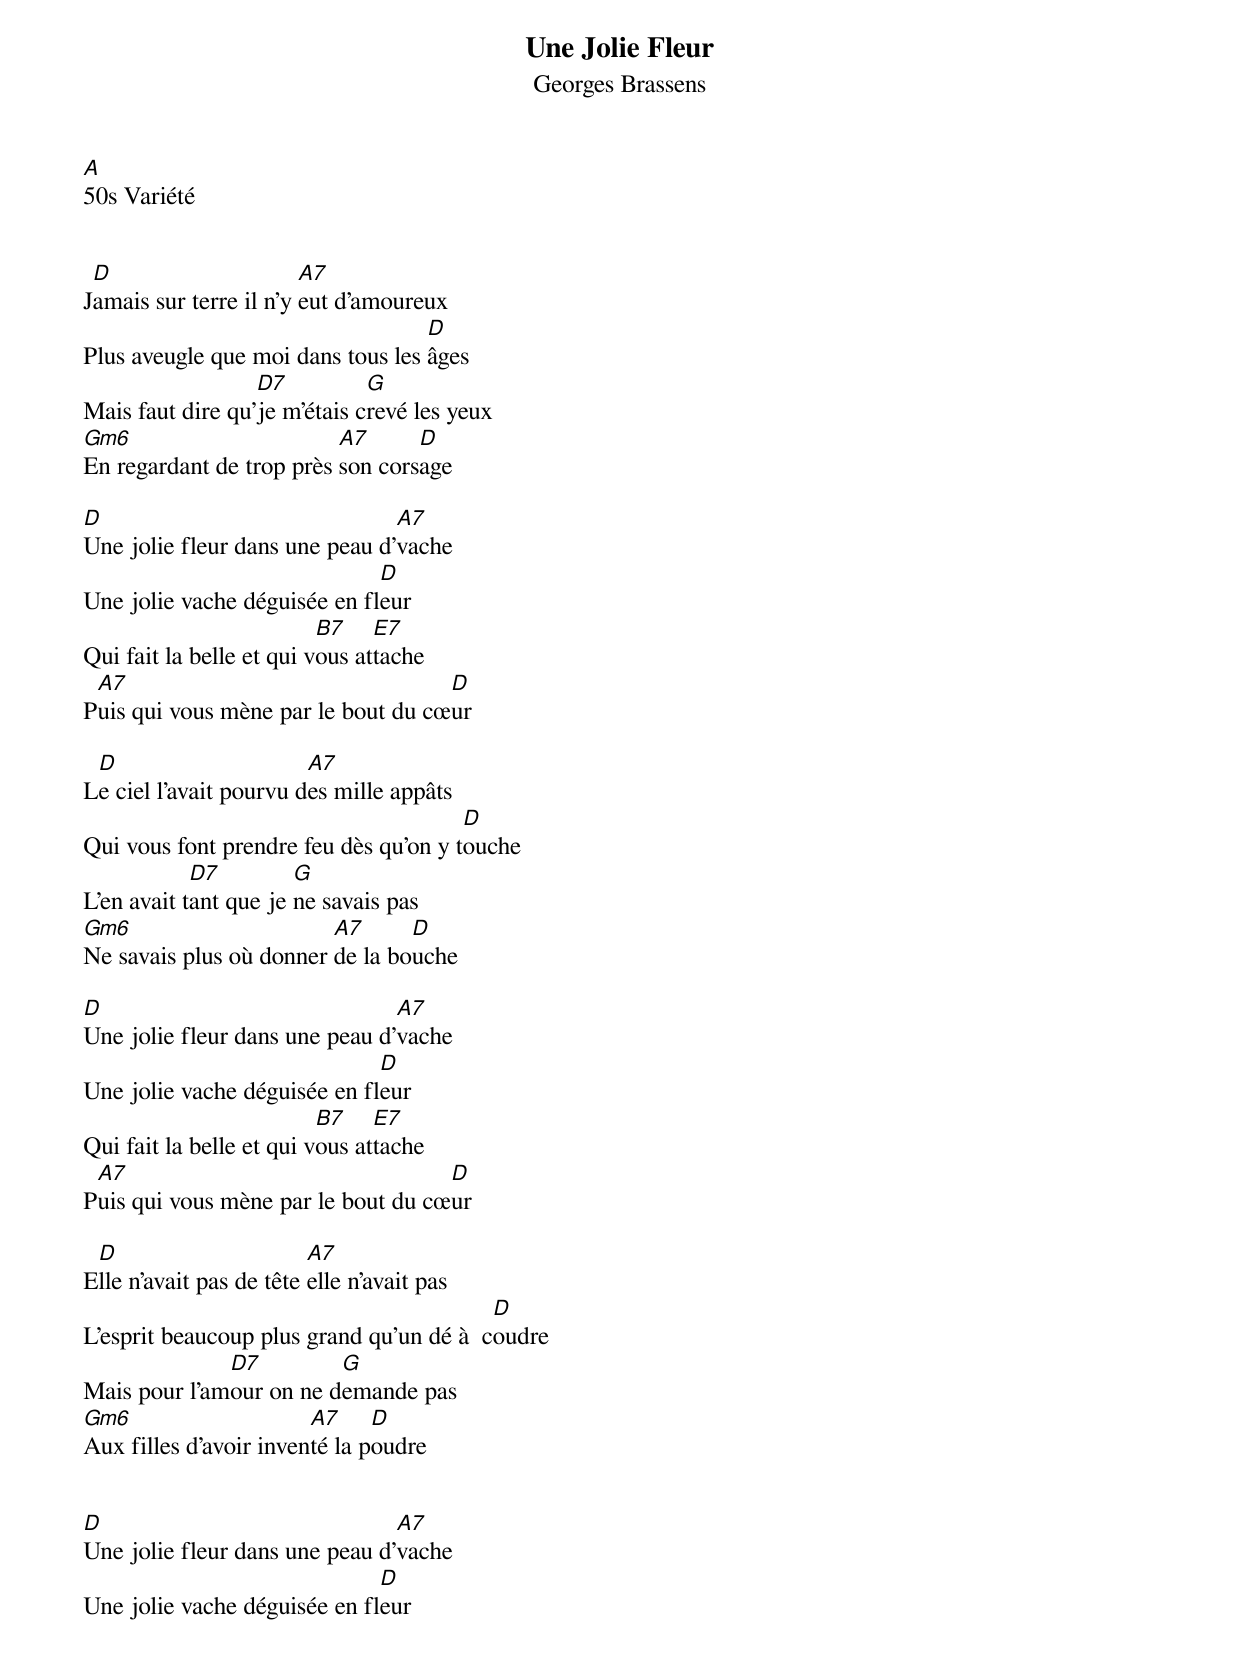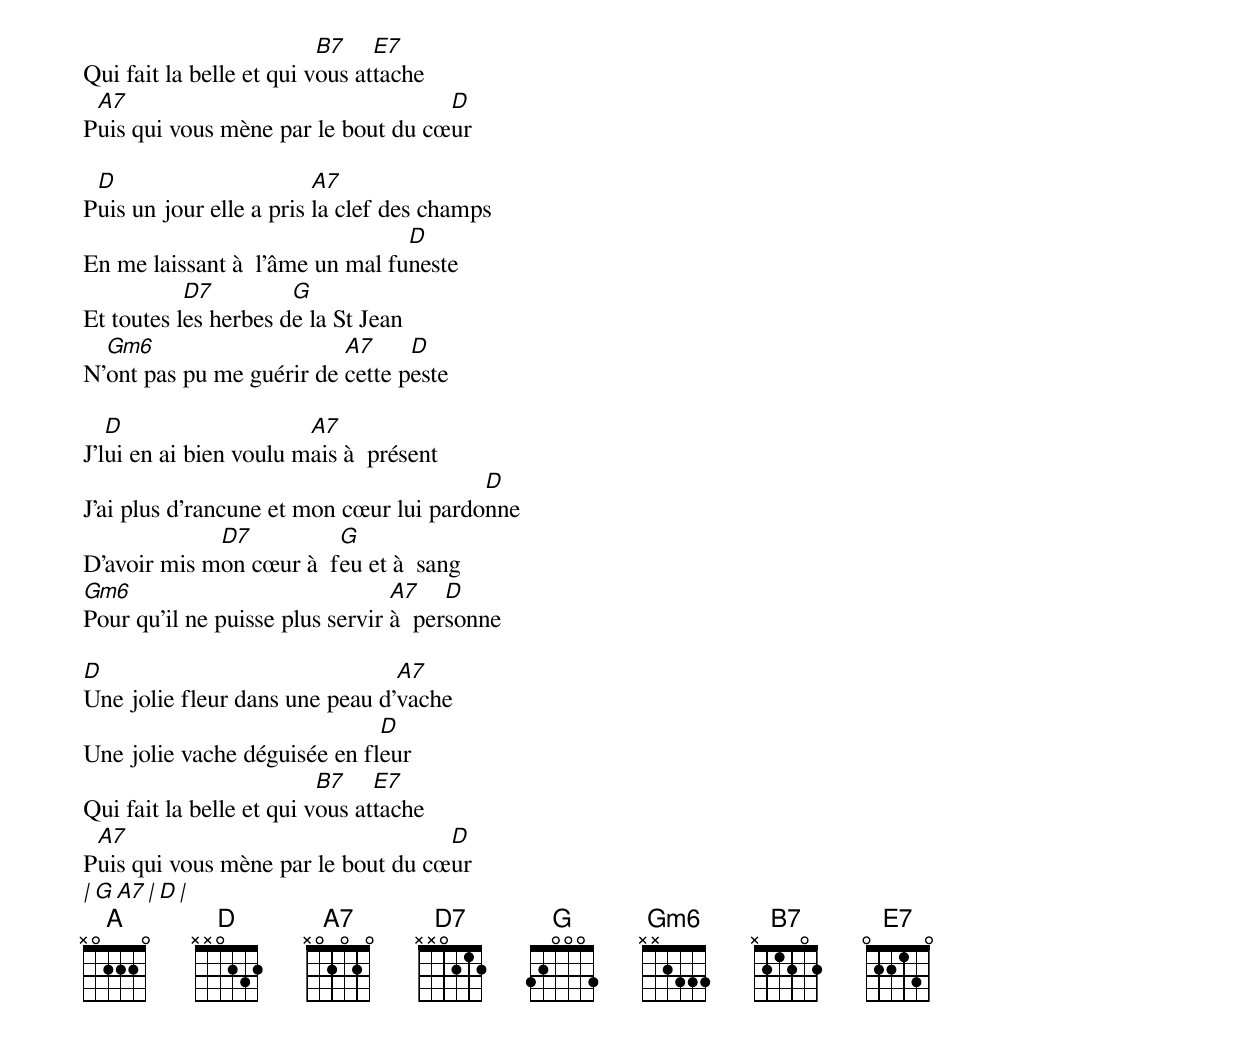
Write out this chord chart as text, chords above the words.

Une Jolie Fleur
Georges Brassens
A
50s Variété


 D                      A7
Jamais sur terre il n'y eut d'amoureux
                                   D
Plus aveugle que moi dans tous les âges
                  D7          G
Mais faut dire qu'je m'étais crevé les yeux
Gm6                       A7      D
En regardant de trop près son corsage

D                               A7
Une jolie fleur dans une peau d'vache
                              D
Une jolie vache déguisée en fleur
                          B7    E7
Qui fait la belle et qui vous attache
 A7                                 D
Puis qui vous mène par le bout du cœur

 D                      A7
Le ciel l'avait pourvu des mille appâts
                                       D
Qui vous font prendre feu dès qu'on y touche
            D7         G
L'en avait tant que je ne savais pas
Gm6                      A7      D
Ne savais plus où donner de la bouche

D                               A7
Une jolie fleur dans une peau d'vache
                              D
Une jolie vache déguisée en fleur
                          B7    E7
Qui fait la belle et qui vous attache
 A7                                 D
Puis qui vous mène par le bout du cœur

 D                       A7
Elle n'avait pas de tête elle n'avait pas
                                          D
L'esprit beaucoup plus grand qu'un dé à  coudre
              D7         G
Mais pour l'amour on ne demande pas
Gm6                     A7     D
Aux filles d'avoir inventé la poudre


D                               A7
Une jolie fleur dans une peau d'vache
                              D
Une jolie vache déguisée en fleur
                          B7    E7
Qui fait la belle et qui vous attache
 A7                                 D
Puis qui vous mène par le bout du cœur

 D                       A7
Puis un jour elle a pris la clef des champs
                                 D
En me laissant à  l'âme un mal funeste
           D7         G
Et toutes les herbes de la St Jean
  Gm6                     A7     D
N'ont pas pu me guérir de cette peste

   D                    A7
J'lui en ai bien voulu mais à  présent
                                         D
J'ai plus d'rancune et mon cœur lui pardonne
             D7          G
D'avoir mis mon cœur à  feu et à  sang
Gm6                              A7    D
Pour qu'il ne puisse plus servir à  personne

D                               A7
Une jolie fleur dans une peau d'vache
                              D
Une jolie vache déguisée en fleur
                          B7    E7
Qui fait la belle et qui vous attache
 A7                                 D
Puis qui vous mène par le bout du cœur
| G  A7 | D    |
